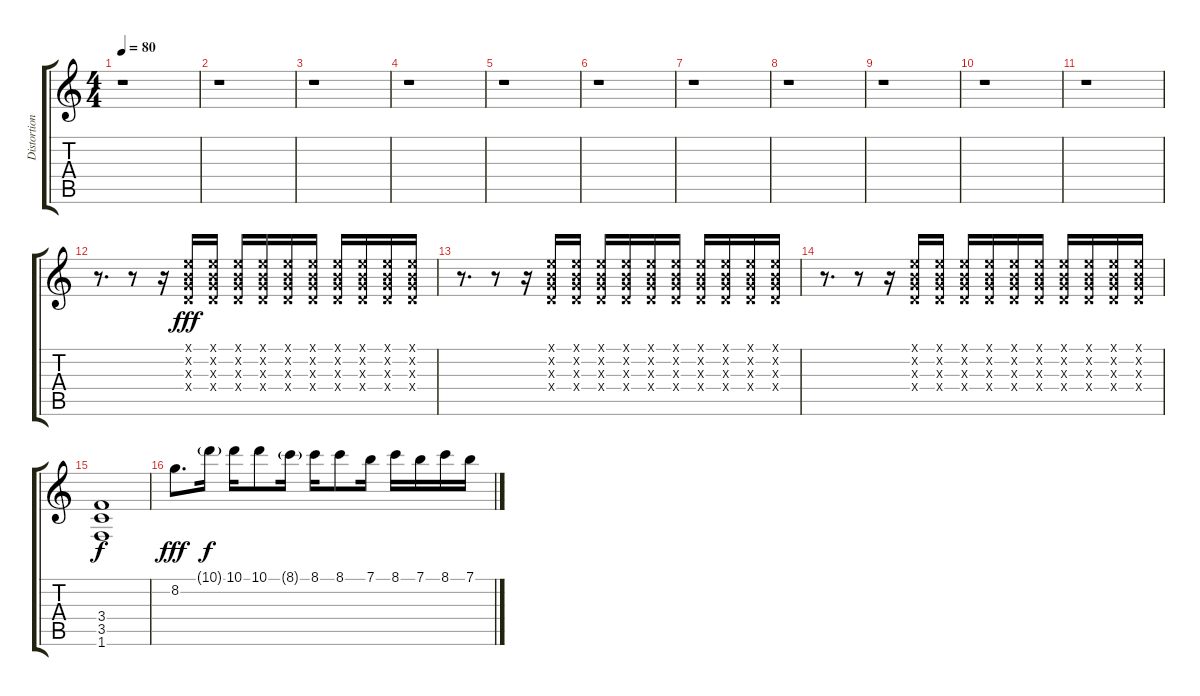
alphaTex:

\track ("Distortion Guitar(solo)" "Distortion") {instrument overdrivenguitar}
\staff {score tabs}
\tuning (E4 B3 G3 D3 A2 E2) {hide}
\ts (4 4)
\tempo 80
\clef g2
\ks c
r.1{dy fff} |
r.1 |
r.1 |
r.1 |
r.1 |
r.1 |
r.1 |
r.1 |
r.1 |
r.1 |
r.1 |
r.8{d volume 16} r.8 r.16 (0.1{x} 0.2{x} 0.3{x} 0.4{x}).16 (0.1{x} 0.2{x} 0.3{x} 0.4{x}).16 (0.1{x} 0.2{x} 0.3{x} 0.4{x}).16 (0.1{x} 0.2{x} 0.3{x} 0.4{x}).16 (0.1{x} 0.2{x} 0.3{x} 0.4{x}).16 (0.1{x} 0.2{x} 0.3{x} 0.4{x}).16 (0.1{x} 0.2{x} 0.3{x} 0.4{x}).16 (0.1{x} 0.2{x} 0.3{x} 0.4{x}).16 (0.1{x} 0.2{x} 0.3{x} 0.4{x}).16 (0.1{x} 0.2{x} 0.3{x} 0.4{x}).16 |
r.8{d volume 16} r.8 r.16 (0.1{x} 0.2{x} 0.3{x} 0.4{x}).16 (0.1{x} 0.2{x} 0.3{x} 0.4{x}).16 (0.1{x} 0.2{x} 0.3{x} 0.4{x}).16 (0.1{x} 0.2{x} 0.3{x} 0.4{x}).16 (0.1{x} 0.2{x} 0.3{x} 0.4{x}).16 (0.1{x} 0.2{x} 0.3{x} 0.4{x}).16 (0.1{x} 0.2{x} 0.3{x} 0.4{x}).16 (0.1{x} 0.2{x} 0.3{x} 0.4{x}).16 (0.1{x} 0.2{x} 0.3{x} 0.4{x}).16 (0.1{x} 0.2{x} 0.3{x} 0.4{x}).16 |
r.8{d volume 16} r.8 r.16 (0.1{x} 0.2{x} 0.3{x} 0.4{x}).16 (0.1{x} 0.2{x} 0.3{x} 0.4{x}).16 (0.1{x} 0.2{x} 0.3{x} 0.4{x}).16 (0.1{x} 0.2{x} 0.3{x} 0.4{x}).16 (0.1{x} 0.2{x} 0.3{x} 0.4{x}).16 (0.1{x} 0.2{x} 0.3{x} 0.4{x}).16 (0.1{x} 0.2{x} 0.3{x} 0.4{x}).16 (0.1{x} 0.2{x} 0.3{x} 0.4{x}).16 (0.1{x} 0.2{x} 0.3{x} 0.4{x}).16 (0.1{x} 0.2{x} 0.3{x} 0.4{x}).16 |
(3.4 3.5 1.6).1{dy f} |
8.2.8{d dy fff volume 12 balance 8 instrument overdrivenguitar} 10.1{g}.16{dy f} 10.1.16 10.1.8 8.1{g}.16 8.1.16 8.1.8 7.1.16 8.1.16 7.1.16 8.1.16 7.1.16
